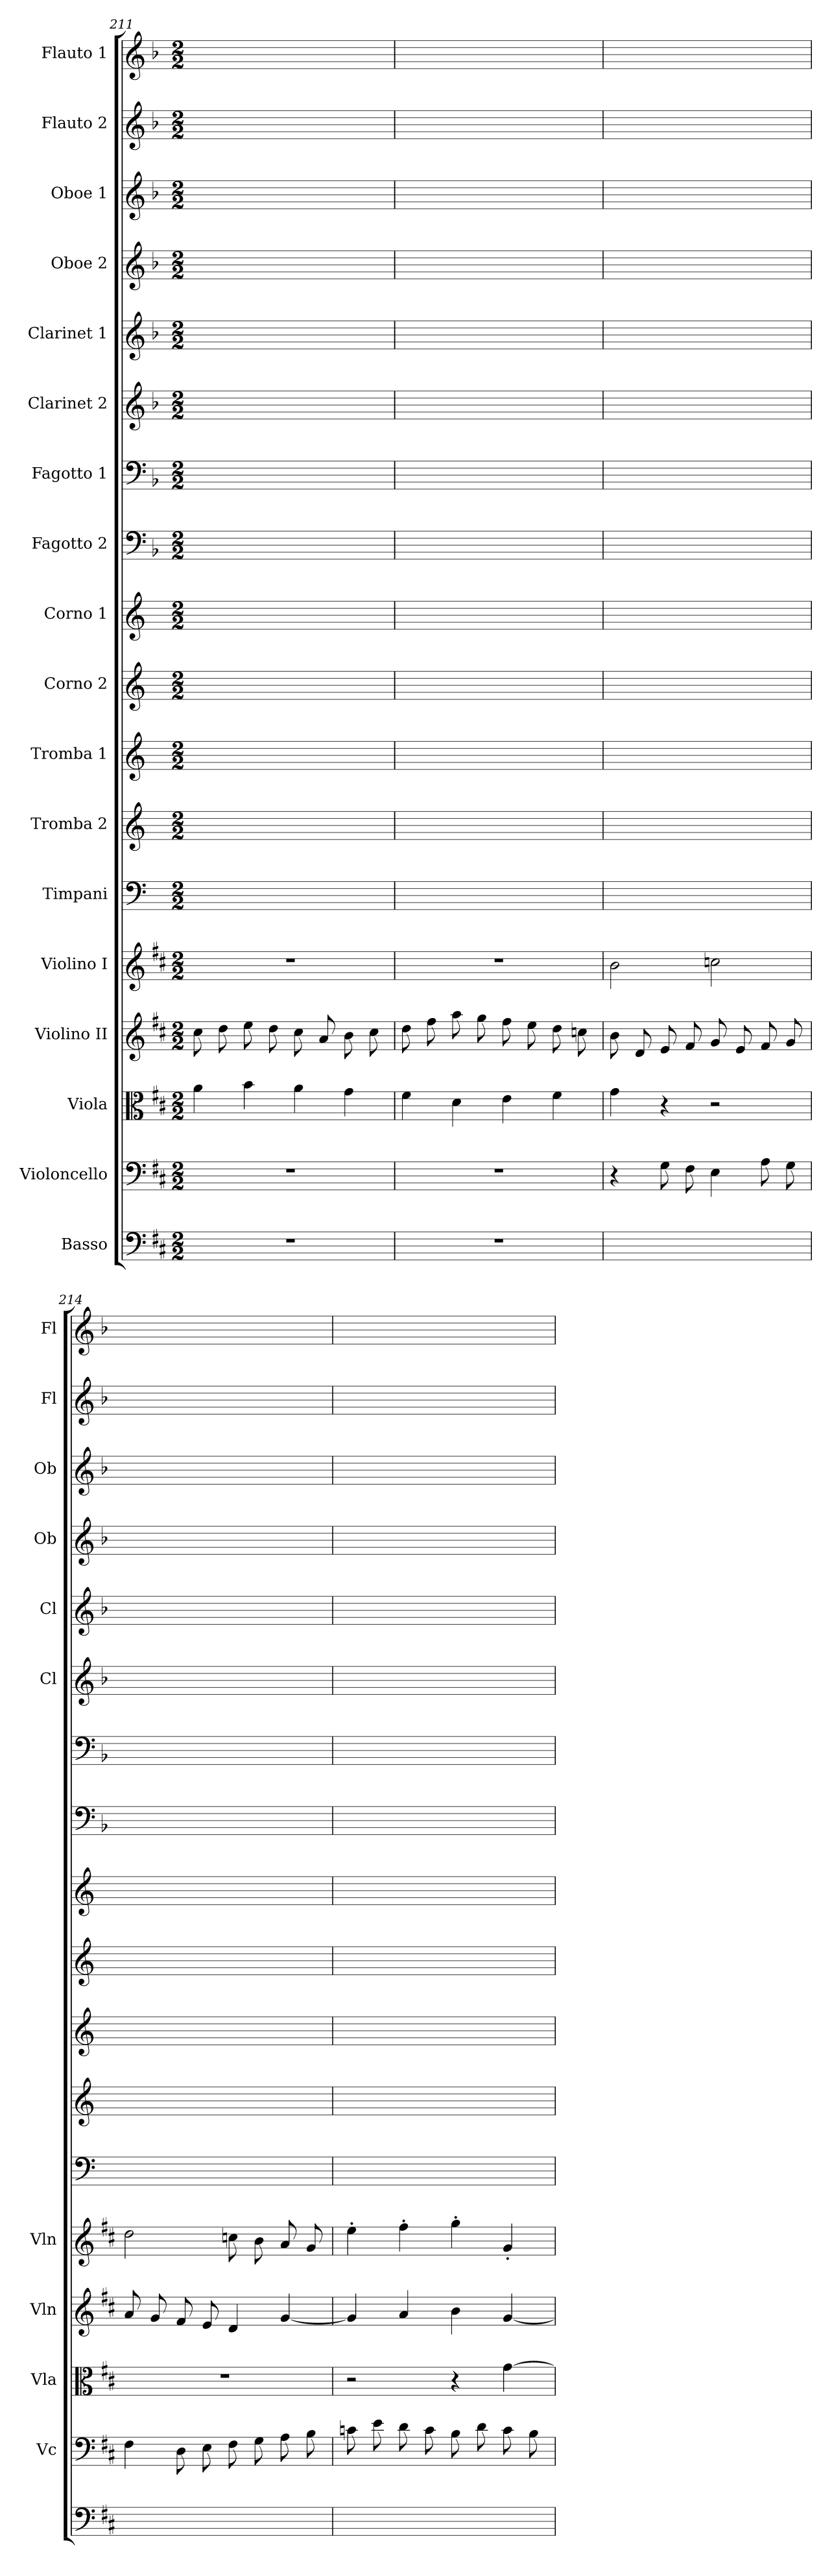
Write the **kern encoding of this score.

**kern	**kern	**kern	**kern	**kern	**kern	**kern	**kern	**kern	**kern	**kern	**kern	**kern	**kern	**kern	**kern	**kern	**kern
*part18	*part17	*part16	*part15	*part14	*part13	*part12	*part11	*part10	*part9	*part8	*part7	*part6	*part5	*part4	*part3	*part2	*part1
*staff18	*staff17	*staff16	*staff15	*staff14	*staff13	*staff12	*staff11	*staff10	*staff9	*staff8	*staff7	*staff6	*staff5	*staff4	*staff3	*staff2	*staff1
*I"Basso	*I"Violoncello	*I"Viola	*I"Violino II	*I"Violino I	*I"Timpani	*I"Tromba 2	*I"Tromba 1	*I"Corno 2	*I"Corno 1	*I"Fagotto 2	*I"Fagotto 1	*I"Clarinet 2	*I"Clarinet 1	*I"Oboe 2	*I"Oboe 1	*I"Flauto 2	*I"Flauto 1
*	*I'Vc	*I'Vla	*I'Vln	*I'Vln	*	*	*	*	*	*	*	*I'Cl	*I'Cl	*I'Ob	*I'Ob	*I'Fl	*I'Fl
*clefF4	*clefF4	*clefC3	*clefG2	*clefG2	*clefF4	*clefG2	*clefG2	*clefG2	*clefG2	*clefF4	*clefF4	*clefG2	*clefG2	*clefG2	*clefG2	*clefG2	*clefG2
*ITrd7c12	*	*	*	*	*	*ITrd-1c-2	*ITrd-1c-2	*ITrd6c10	*ITrd6c10	*	*	*ITrd2c3	*ITrd2c3	*	*	*	*
*k[f#c#]	*k[f#c#]	*k[f#c#]	*k[f#c#]	*k[f#c#]	*	*	*	*	*	*k[b-]	*k[b-]	*k[f#c#]	*k[f#c#]	*k[b-]	*k[b-]	*k[b-]	*k[b-]
*M2/2	*M2/2	*M2/2	*M2/2	*M2/2	*M2/2	*M2/2	*M2/2	*M2/2	*M2/2	*M2/2	*M2/2	*M2/2	*M2/2	*M2/2	*M2/2	*M2/2	*M2/2
=211	=211	=211	=211	=211	=211	=211	=211	=211	=211	=211	=211	=211	=211	=211	=211	=211	=211
1r	1r	4a	8cc#	1r	1ryy	1ryy	1ryy	1ryy	1ryy	1ryy	1ryy	1ryy	1ryy	1ryy	1ryy	1ryy	1ryy
.	.	.	8dd	.	.	.	.	.	.	.	.	.	.	.	.	.	.
.	.	4b	8ee	.	.	.	.	.	.	.	.	.	.	.	.	.	.
.	.	.	8dd	.	.	.	.	.	.	.	.	.	.	.	.	.	.
.	.	4a	8cc#	.	.	.	.	.	.	.	.	.	.	.	.	.	.
.	.	.	8a	.	.	.	.	.	.	.	.	.	.	.	.	.	.
.	.	4g	8b	.	.	.	.	.	.	.	.	.	.	.	.	.	.
.	.	.	8cc#	.	.	.	.	.	.	.	.	.	.	.	.	.	.
=212	=212	=212	=212	=212	=212	=212	=212	=212	=212	=212	=212	=212	=212	=212	=212	=212	=212
1r	1r	4f#	8dd	1r	1ryy	1ryy	1ryy	1ryy	1ryy	1ryy	1ryy	1ryy	1ryy	1ryy	1ryy	1ryy	1ryy
.	.	.	8ff#	.	.	.	.	.	.	.	.	.	.	.	.	.	.
.	.	4d	8aa	.	.	.	.	.	.	.	.	.	.	.	.	.	.
.	.	.	8gg	.	.	.	.	.	.	.	.	.	.	.	.	.	.
.	.	4e	8ff#	.	.	.	.	.	.	.	.	.	.	.	.	.	.
.	.	.	8ee	.	.	.	.	.	.	.	.	.	.	.	.	.	.
.	.	4f#	8dd	.	.	.	.	.	.	.	.	.	.	.	.	.	.
.	.	.	8ccn	.	.	.	.	.	.	.	.	.	.	.	.	.	.
=213	=213	=213	=213	=213	=213	=213	=213	=213	=213	=213	=213	=213	=213	=213	=213	=213	=213
1ryy	4r	4g	8b	2b	1ryy	1ryy	1ryy	1ryy	1ryy	1ryy	1ryy	1ryy	1ryy	1ryy	1ryy	1ryy	1ryy
.	.	.	8d	.	.	.	.	.	.	.	.	.	.	.	.	.	.
.	8G	4r	8e	.	.	.	.	.	.	.	.	.	.	.	.	.	.
.	8F#	.	8f#	.	.	.	.	.	.	.	.	.	.	.	.	.	.
.	4E	2r	8g	2ccn	.	.	.	.	.	.	.	.	.	.	.	.	.
.	.	.	8e	.	.	.	.	.	.	.	.	.	.	.	.	.	.
.	8A	.	8f#	.	.	.	.	.	.	.	.	.	.	.	.	.	.
.	8G	.	8g	.	.	.	.	.	.	.	.	.	.	.	.	.	.
=214	=214	=214	=214	=214	=214	=214	=214	=214	=214	=214	=214	=214	=214	=214	=214	=214	=214
1ryy	4F#	1r	8a	2dd	1ryy	1ryy	1ryy	1ryy	1ryy	1ryy	1ryy	1ryy	1ryy	1ryy	1ryy	1ryy	1ryy
.	.	.	8g	.	.	.	.	.	.	.	.	.	.	.	.	.	.
.	8D	.	8f#	.	.	.	.	.	.	.	.	.	.	.	.	.	.
.	8E	.	8e	.	.	.	.	.	.	.	.	.	.	.	.	.	.
.	8F#	.	4d	8ccn	.	.	.	.	.	.	.	.	.	.	.	.	.
.	8G	.	.	8b	.	.	.	.	.	.	.	.	.	.	.	.	.
.	8A	.	[4g	8a	.	.	.	.	.	.	.	.	.	.	.	.	.
.	8B	.	.	8g	.	.	.	.	.	.	.	.	.	.	.	.	.
=215	=215	=215	=215	=215	=215	=215	=215	=215	=215	=215	=215	=215	=215	=215	=215	=215	=215
1ryy	8cn	2r	4g]	4ee'	1ryy	1ryy	1ryy	1ryy	1ryy	1ryy	1ryy	1ryy	1ryy	1ryy	1ryy	1ryy	1ryy
.	8e	.	.	.	.	.	.	.	.	.	.	.	.	.	.	.	.
.	8d	.	4a	4ff#'	.	.	.	.	.	.	.	.	.	.	.	.	.
.	8c	.	.	.	.	.	.	.	.	.	.	.	.	.	.	.	.
.	8B	4r	4b	4gg'	.	.	.	.	.	.	.	.	.	.	.	.	.
.	8d	.	.	.	.	.	.	.	.	.	.	.	.	.	.	.	.
.	8c	[4g	[4g	4g'	.	.	.	.	.	.	.	.	.	.	.	.	.
.	8B	.	.	.	.	.	.	.	.	.	.	.	.	.	.	.	.
=	=	=	=	=	=	=	=	=	=	=	=	=	=	=	=	=	=
*-	*-	*-	*-	*-	*-	*-	*-	*-	*-	*-	*-	*-	*-	*-	*-	*-	*-
